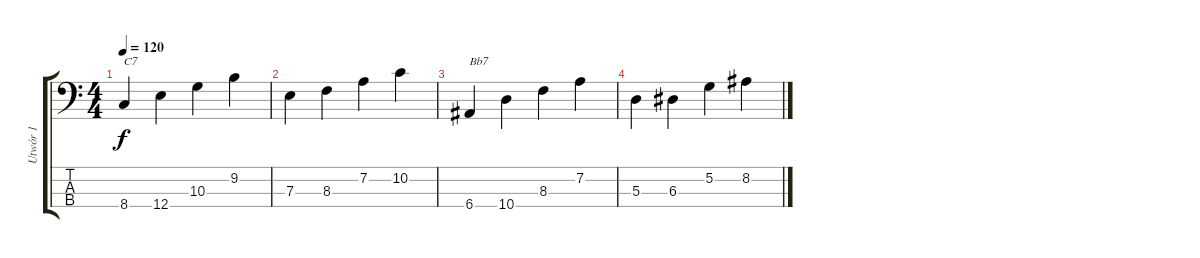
\track ("Utwór 1" "Utwór 1") {instrument acousticguitarnylon}
\staff {score tabs}
\tuning (G2 D2 A1 E1) {hide}
\ts (4 4)
\tempo 120
\clef f4
\ks c
8.4.4{txt "C7" dy f instrument acousticguitarnylon} 12.4.4 10.3.4 9.2.4 |
7.3.4 8.3.4 7.2.4 10.2.4 |
6.4.4{txt "Bb7"} 10.4.4 8.3.4 7.2.4 |
5.3.4 6.3.4 5.2.4 8.2.4
